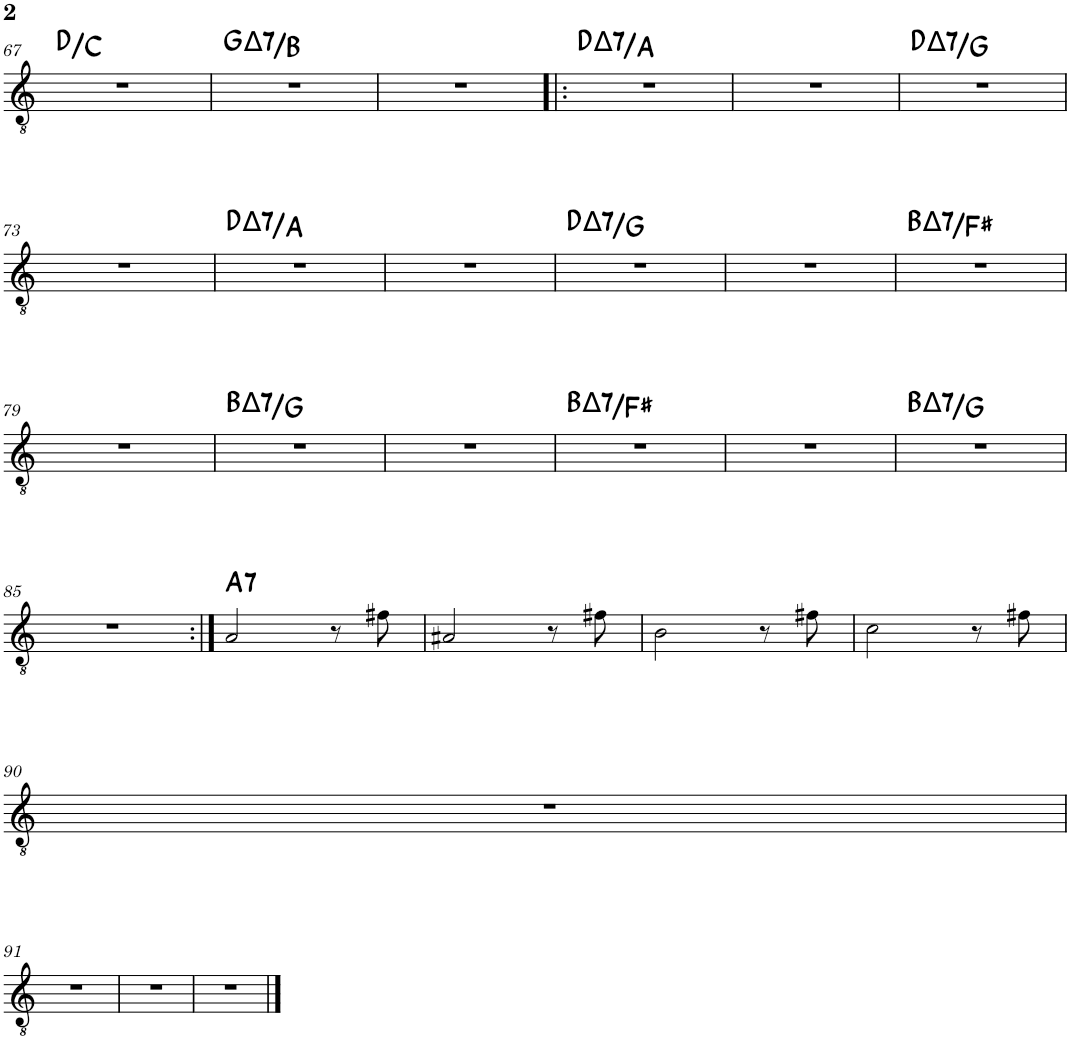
**kern	**harte
*part1	*part1
*staff1	*
*I"Electric Guitar	*
*I'El. Guit.	*
!!LO:PB:g=z
*clefGv2	*
*k[]	*
*M3/4	*
=67	=67
2.r	D:maj/b7
=68	=68
!	!LO:H:kt=∆
2.r	.
=69	=69
2.r	.
=70!|:	=70!|:
!	!LO:H:kt=∆
2.r	.
=71	=71
2.r	.
=72	=72
!	!LO:H:kt=∆
2.r	.
!!LO:LB:g=z
=73	=73
2.r	.
=74	=74
!	!LO:H:kt=∆
2.r	.
=75	=75
2.r	.
=76	=76
!	!LO:H:kt=∆
2.r	.
=77	=77
2.r	.
=78	=78
!	!LO:H:kt=∆
2.r	.
!!LO:LB:g=z
=79	=79
2.r	.
=80	=80
!	!LO:H:kt=∆
2.r	.
=81	=81
2.r	.
=82	=82
!	!LO:H:kt=∆
2.r	.
=83	=83
2.r	.
=84	=84
!	!LO:H:kt=∆
2.r	.
!!LO:LB:g=z
=85	=85
2.r	.
=86:|!	=86:|!
!	!LO:H:kt=7
2A/	A:7
8r	.
8f#X\	.
=87	=87
2A#X/	.
8r	.
8f#X\	.
=88	=88
2B\	.
8r	.
8f#X\	.
=89	=89
2c\	.
8r	.
8f#X\	.
!!LO:LB:g=z
=90	=90
2.r	.
!!LO:LB:g=z
=91	=91
2.r	.
=92	=92
2.r	.
=93	=93
2.r	.
==	==
*-	*-
